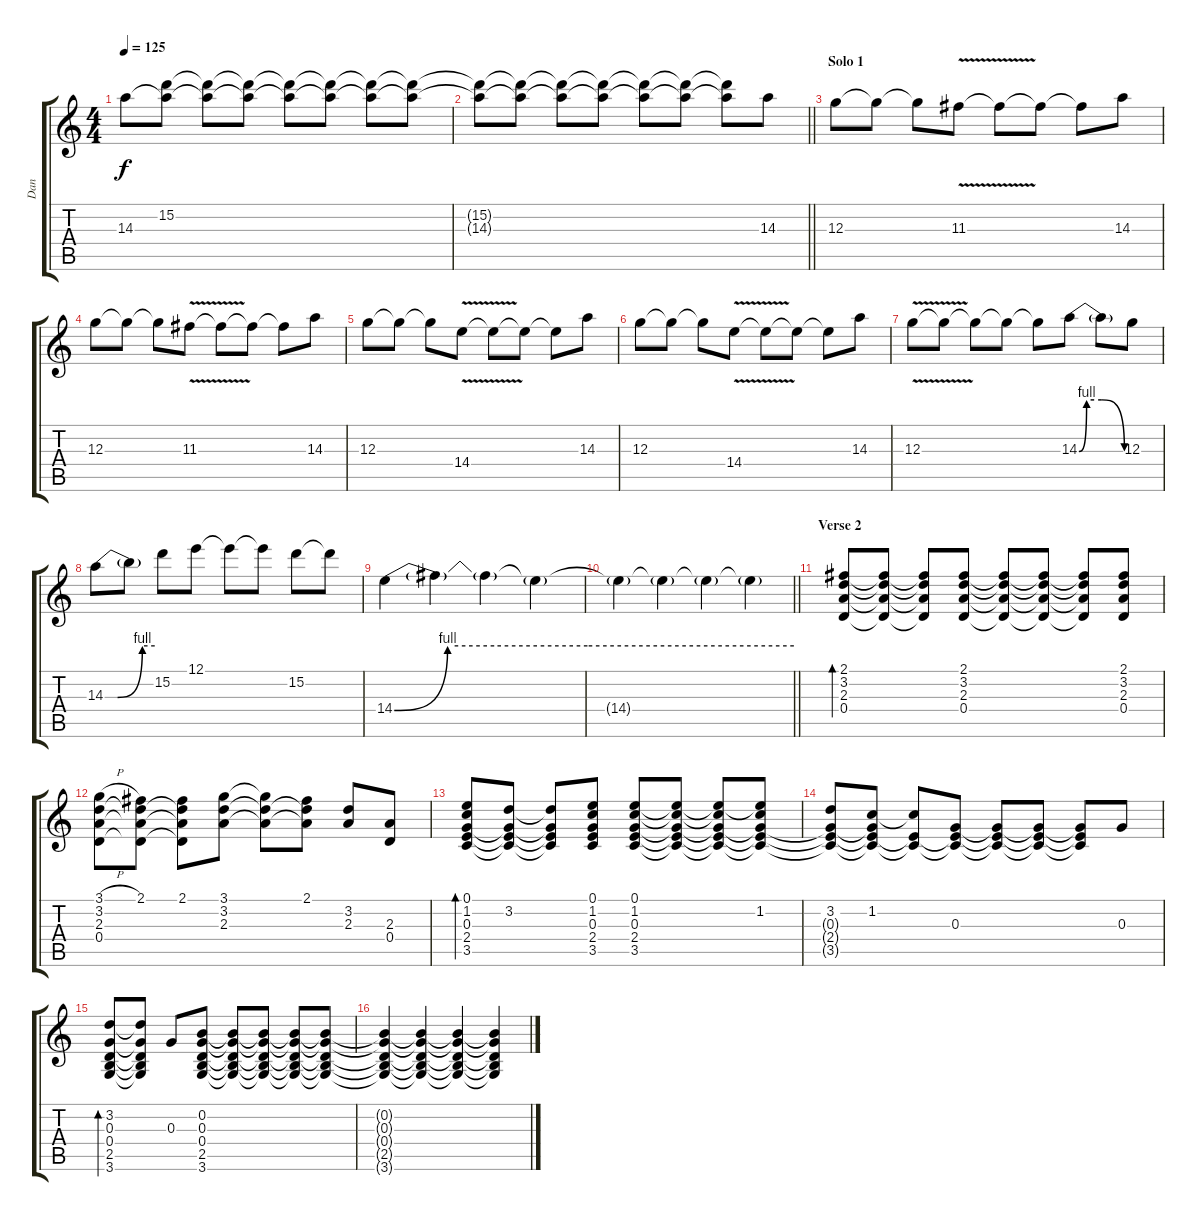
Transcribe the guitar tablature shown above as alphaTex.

\track ("Dan" "Dan") {instrument distortionguitar}
\staff {score tabs}
\tuning (E4 B3 G3 D3 A2 E2) {hide}
\ts (4 4)
\tempo 125
\clef g2
\ks c
14.3.8{dy f} (15.2 14.3{t}).8 (15.2{t} 14.3{t}).8 (15.2{t} 14.3{t}).8 (15.2{t} 14.3{t}).8 (15.2{t} 14.3{t}).8 (15.2{t} 14.3{t}).8 (15.2{t} 14.3{t}).8 |
\barLineRight lightlight
(15.2{t} 14.3{t}).8 (15.2{t} 14.3{t}).8 (15.2{t} 14.3{t}).8 (15.2{t} 14.3{t}).8 (15.2{t} 14.3{t}).8 (15.2{t} 14.3{t}).8 (15.2{t} 14.3{t}).8 14.3.8 |
\section ("" "Solo 1")
12.3.8 12.3{t}.8 12.3{t}.8 11.3{v}.8 11.3{t}.8 11.3{t}.8 11.3{t}.8 14.3.8 |
12.3.8 12.3{t}.8 12.3{t}.8 11.3{v}.8 11.3{t}.8 11.3{t}.8 11.3{t}.8 14.3.8 |
12.3.8 12.3{t}.8 12.3{t}.8 14.4{v}.8 14.4{t}.8 14.4{t}.8 14.4{t}.8 14.3.8 |
12.3.8 12.3{t}.8 12.3{t}.8 14.4{v}.8 14.4{t}.8 14.4{t}.8 14.4{t}.8 14.3.8 |
12.3{v}.8 12.3{t}.8 12.3{t}.8 12.3{t}.8 12.3{t}.8 14.3{be (custom 0 0 10 4 20 4 30 4 60 0)}.8 14.3{t}.8 12.3.8 |
14.3{be (custom 0 0 15 0 45 4 60 4)}.8 14.3{t}.8 15.2.8 12.1.8 12.1{t}.8 12.1{t}.8 15.2.8 15.2{t}.8 |
14.4{be (custom 0 0 8 4 15 4 29 4 60 4)}.4 14.4{t}.4 14.4{t}.4 14.4{t}.4 |
\barLineRight lightlight
14.4{t}.4 14.4{t}.4 14.4{t}.4 14.4{t}.4 |
\section ("" "Verse 2")
(2.1 3.2 2.3 0.4).8{bd 60} (2.1{t} 3.2{t} 2.3{t} 0.4{t}).8 (2.1{t} 3.2{t} 2.3{t} 0.4{t}).8 (2.1 3.2 2.3 0.4).8 (2.1{t} 3.2{t} 2.3{t} 0.4{t}).8 (2.1{t} 3.2{t} 2.3{t} 0.4{t}).8 (2.1{t} 3.2{t} 2.3{t} 0.4{t}).8 (2.1 3.2 2.3 0.4).8 |
(3.1{h} 3.2 2.3 0.4).8 (2.1 3.2{t} 2.3{t} 0.4{t}).8 (2.1 3.2{t} 2.3{t} 0.4{t}).8 (3.1 3.2 2.3).8 (3.1{t} 3.2{t} 2.3{t}).8 (2.1 3.2{t} 2.3{t}).8 (3.2 2.3).8 (2.3 0.4).8 |
(0.1 1.2 0.3 2.4 3.5).8{bd 60} (3.2 0.3{t} 2.4{t} 3.5{t}).8 (3.2{t} 0.3{t} 2.4{t} 3.5{t}).8 (0.1 1.2 0.3 2.4 3.5).8 (0.1 1.2 0.3 2.4 3.5).8 (0.1{t} 1.2{t} 0.3{t} 2.4{t} 3.5{t}).8 (0.1{t} 1.2{t} 0.3{t} 2.4{t} 3.5{t}).8 (0.1{t} 1.2 0.3{t} 2.4{t} 3.5{t}).8 |
(3.2 0.3{t} 2.4{t} 3.5{t}).8 (1.2 0.3{t} 2.4{t} 3.5{t}).8 (1.2{t} 2.4{t} 3.5{t}).8 (0.3 2.4{t} 3.5{t}).8 (0.3{t} 2.4{t} 3.5{t}).8 (0.3{t} 2.4{t} 3.5{t}).8 (0.3{t} 2.4{t} 3.5{t}).8 0.3.8 |
(3.2 0.3 0.4 2.5 3.6).8{bd 60} (3.2{t} 0.3{t} 0.4{t} 2.5{t} 3.6{t}).8 0.3.8 (0.2 0.3 0.4 2.5 3.6).8 (0.2{t} 0.3{t} 0.4{t} 2.5{t} 3.6{t}).8 (0.2{t} 0.3{t} 0.4{t} 2.5{t} 3.6{t}).8 (0.2{t} 0.3{t} 0.4{t} 2.5{t} 3.6{t}).8 (0.2{t} 0.3{t} 0.4{t} 2.5{t} 3.6{t}).8 |
(0.2{t} 0.3{t} 0.4{t} 2.5{t} 3.6{t}).4 (0.2{t} 0.3{t} 0.4{t} 2.5{t} 3.6{t}).4 (0.2{t} 0.3{t} 0.4{t} 2.5{t} 3.6{t}).4 (0.2{t} 0.3{t} 0.4{t} 2.5{t} 3.6{t}).4
